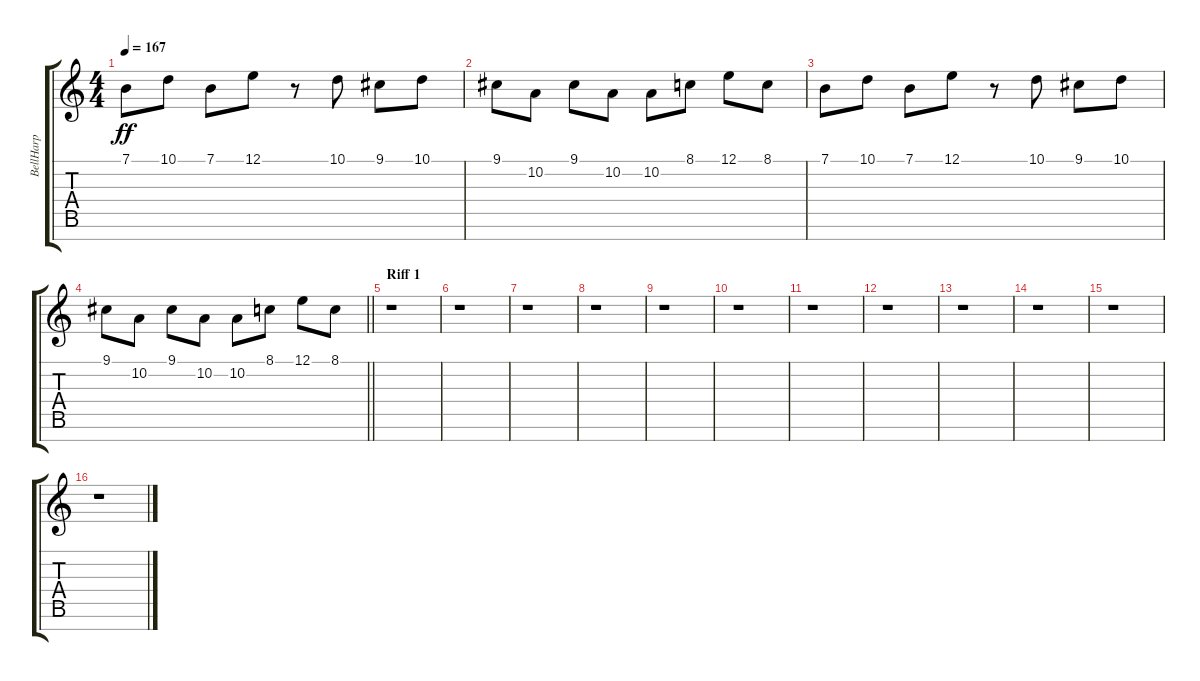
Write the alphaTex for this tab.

\track ("BellHarp" "BellHarp") {instrument fx3crystal}
\staff {score tabs}
\tuning (E4 B3 G3 D3 A2 E2 B1) {hide}
\ts (4 4)
\tempo 167
\clef g2
\ks c
7.1.8{dy ff} 10.1.8 7.1.8 12.1.8 r.8 10.1.8 9.1.8 10.1.8 |
9.1.8 10.2.8 9.1.8 10.2.8 10.2.8 8.1.8 12.1.8 8.1.8 |
7.1.8 10.1.8 7.1.8 12.1.8 r.8 10.1.8 9.1.8 10.1.8 |
\barLineRight lightlight
9.1.8 10.2.8 9.1.8 10.2.8 10.2.8 8.1.8 12.1.8 8.1.8 |
\section ("" "Riff 1")
r.1 |
r.1 |
r.1 |
r.1 |
r.1 |
r.1 |
r.1 |
r.1 |
r.1 |
r.1 |
r.1 |
r.1
